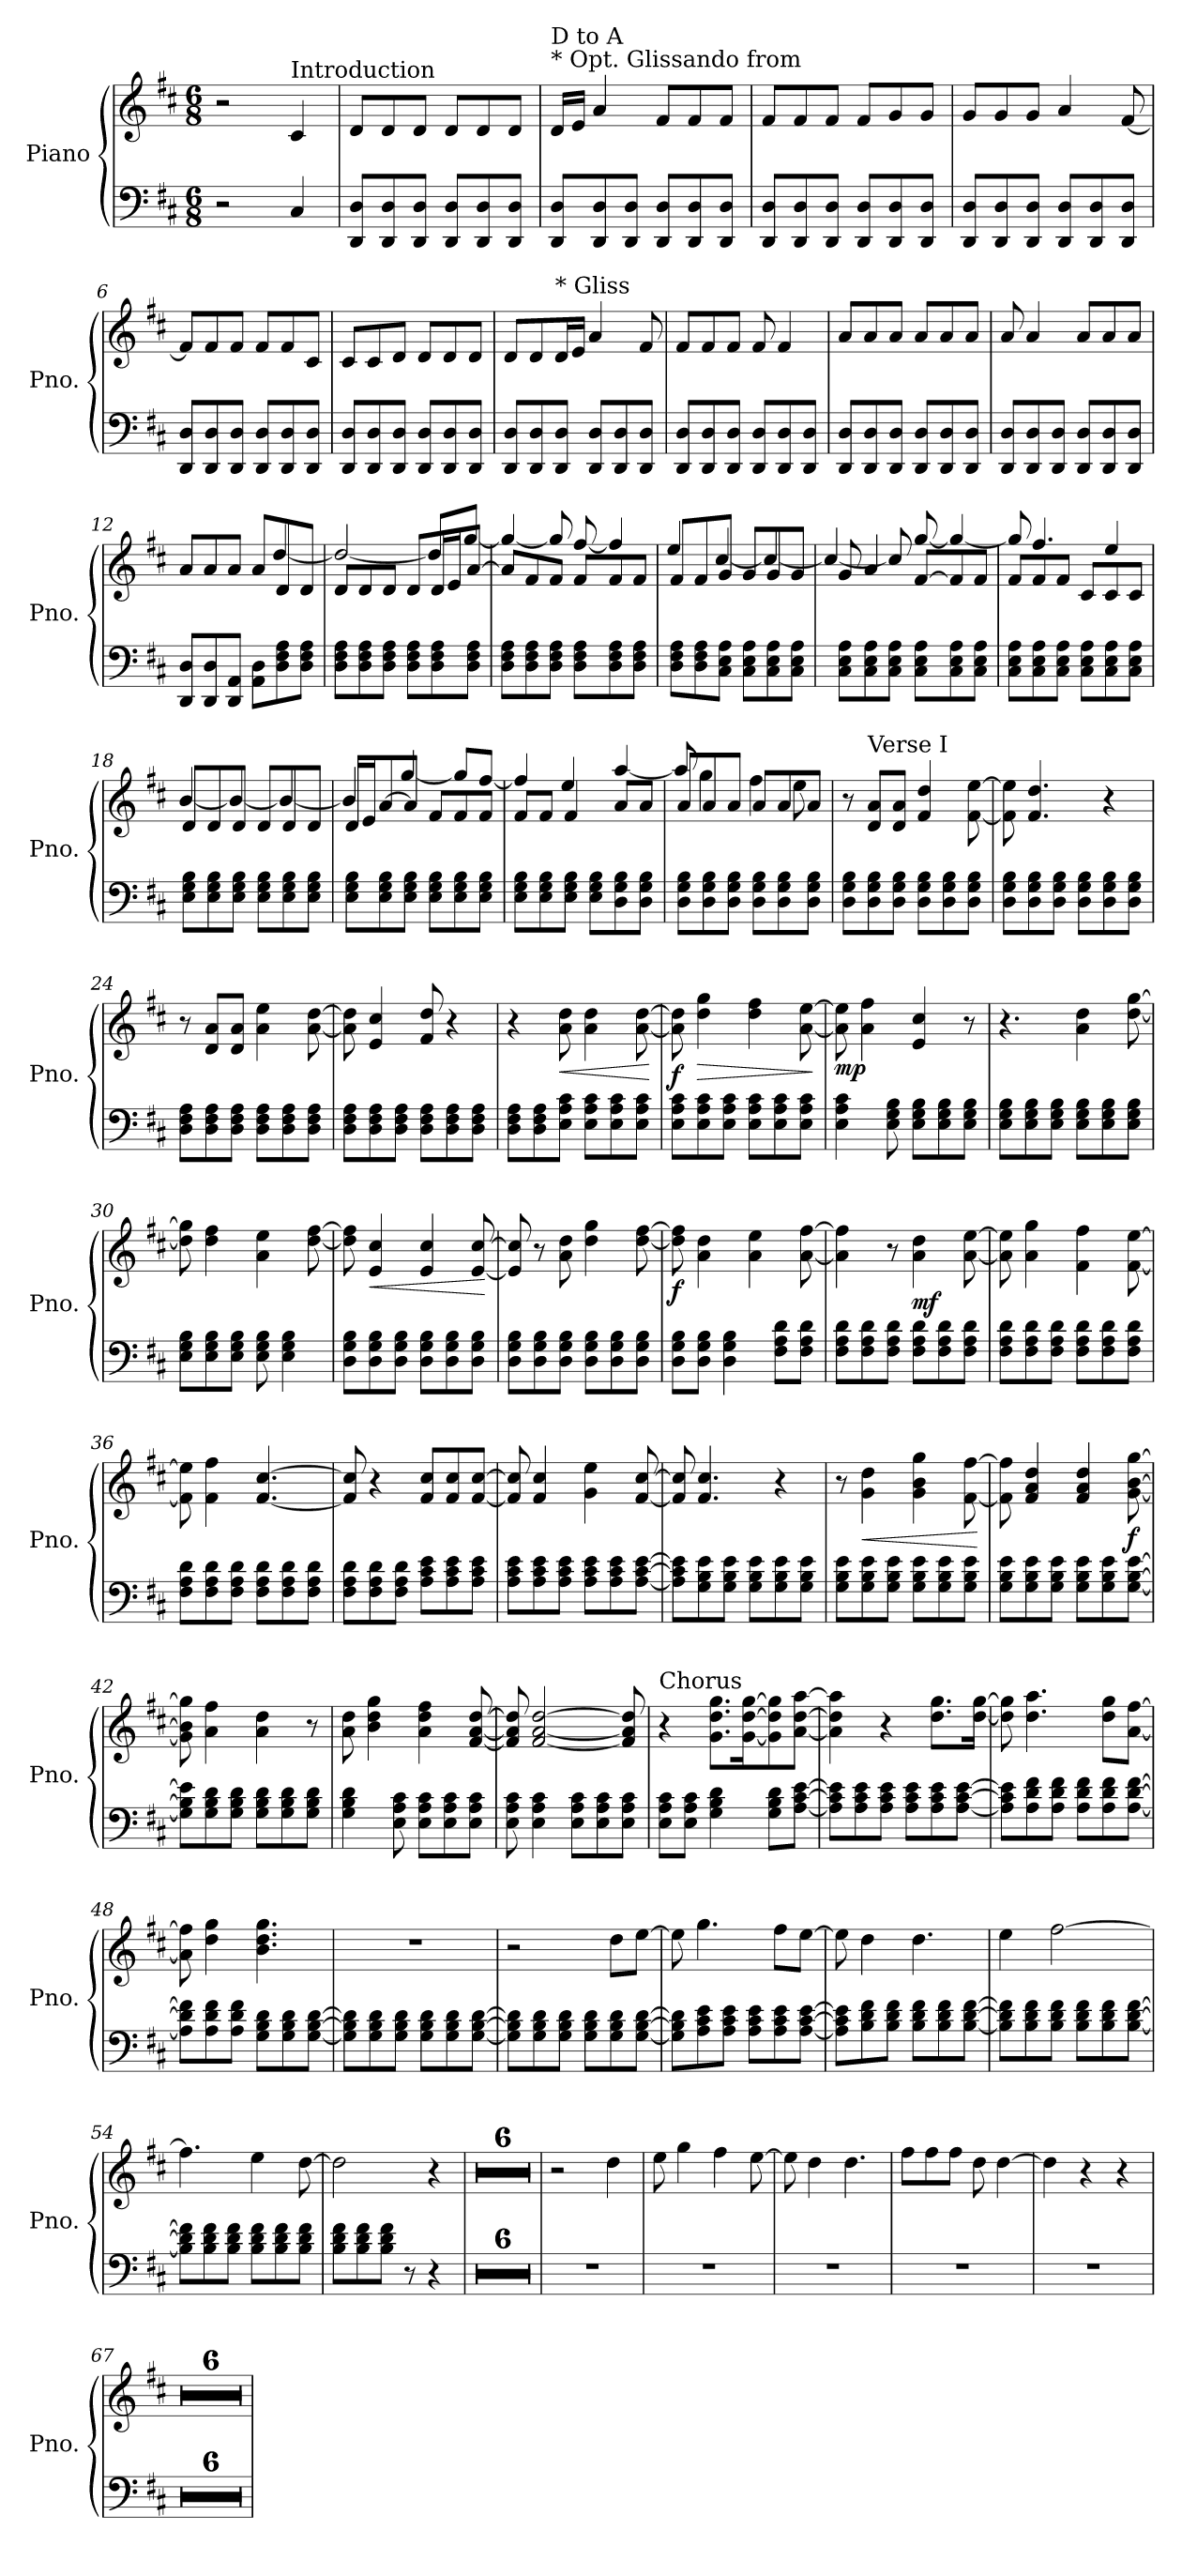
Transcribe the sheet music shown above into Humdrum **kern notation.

**kern	**kern	**dynam
*part1	*part1	*part1
*staff2	*staff1	*staff1/2
*I"Piano	*	*
*I'Pno.	*	*
*clefF4	*clefG2	*
*k[f#c#]	*k[f#c#]	*
*M6/8	*M6/8	*
=1	=1	=1
2r	2r	.
*	*MM130	*
!	!LO:TX:a:t=Introduction	!
4C#/	4c#/	.
=2	=2	=2
!	!	!LO:DY:b=2
!	!	!LO:DY:n=1:b
8DD/ 8D/L	8d/L	mp mp
8DD/ 8D/	8d/	.
8DD/ 8D/J	8d/J	.
8DD/ 8D/L	8d/L	.
8DD/ 8D/	8d/	.
8DD/ 8D/J	8d/J	.
=3	=3	=3
!	!LO:TX:a:t=* Opt. Glissando from	!
!	!LO:TX:a:t=D to A	!
8DD/ 8D/L	16d/LL	.
.	16e/JJ	.
8DD/ 8D/	4a/	.
8DD/ 8D/J	.	.
8DD/ 8D/L	8f#/L	.
8DD/ 8D/	8f#/	.
8DD/ 8D/J	8f#/J	.
=4	=4	=4
8DD/ 8D/L	8f#/L	.
8DD/ 8D/	8f#/	.
8DD/ 8D/J	8f#/J	.
8DD/ 8D/L	8f#/L	.
8DD/ 8D/	8g/	.
8DD/ 8D/J	8g/J	.
=5	=5	=5
8DD/ 8D/L	8g/L	.
8DD/ 8D/	8g/	.
8DD/ 8D/J	8g/J	.
8DD/ 8D/L	4a/	.
8DD/ 8D/	.	.
8DD/ 8D/J	[8f#/	.
!!LO:LB:g=z
=6	=6	=6
8DD/ 8D/L	8f#/L]	.
8DD/ 8D/	8f#/	.
8DD/ 8D/J	8f#/J	.
8DD/ 8D/L	8f#/L	.
8DD/ 8D/	8f#/	.
8DD/ 8D/J	8c#/J	.
=7	=7	=7
8DD/ 8D/L	8c#/L	.
8DD/ 8D/	8c#/	.
8DD/ 8D/J	8d/J	.
8DD/ 8D/L	8d/L	.
8DD/ 8D/	8d/	.
8DD/ 8D/J	8d/J	.
=8	=8	=8
8DD/ 8D/L	8d/L	.
8DD/ 8D/	8d/	.
!	!LO:TX:a:t=* Gliss	!
8DD/ 8D/J	16d/L	.
.	16e/JJ	.
8DD/ 8D/L	4a/	.
8DD/ 8D/	.	.
8DD/ 8D/J	8f#/	.
=9	=9	=9
8DD/ 8D/L	8f#/L	.
8DD/ 8D/	8f#/	.
8DD/ 8D/J	8f#/J	.
8DD/ 8D/L	8f#/	.
8DD/ 8D/	4f#/	.
8DD/ 8D/J	.	.
=10	=10	=10
8DD/ 8D/L	8a/L	.
8DD/ 8D/	8a/	.
8DD/ 8D/J	8a/J	.
8DD/ 8D/L	8a/L	.
8DD/ 8D/	8a/	.
8DD/ 8D/J	8a/J	.
!!LO:LB:g=z
=11	=11	=11
8DD/ 8D/L	8a/	.
8DD/ 8D/	4a/	.
8DD/ 8D/J	.	.
8DD/ 8D/L	8a/L	.
8DD/ 8D/	8a/	.
8DD/ 8D/J	8a/J	.
=12	=12	=12
*	*^	*
8DD/ 8D/L	8a/L	2ryy	.
8DD/ 8D/	8a/	.	.
8DD/ 8AA/J	8a/J	.	.
8AA\ 8D\L	8a/L	.	.
8D\ 8F#\ 8A\	8d/	[4dd/	.
8D\ 8F#\ 8A\J	8d/J	.	.
=13	=13	=13	=13
8D\ 8F#\ 8A\L	8d/L	2dd/_	.
8D\ 8F#\ 8A\	8d/	.	.
8D\ 8F#\ 8A\J	8d/J	.	.
8D\ 8F#\ 8A\L	8d/L	.	.
8D\ 8F#\ 8A\	16d/L	8dd/L]	.
.	16e/J	.	.
8D\ 8F#\ 8A\J	[8a/J	[8gg/J	.
=14	=14	=14	=14
8D\ 8F#\ 8A\L	8a/L]	4gg/_	.
8D\ 8F#\ 8A\	8f#/	.	.
8D\ 8F#\ 8A\J	8f#/J	8gg/]	.
8D\ 8F#\ 8A\L	8f#/L	[8ff#/	.
8D\ 8F#\ 8A\	8f#/	4ff#/]	.
8D\ 8F#\ 8A\J	8f#/J	.	.
=15	=15	=15	=15
8D\ 8F#\ 8A\L	8f#/L	4ee/	.
8D\ 8F#\ 8A\	8f#/	.	.
8C#\ 8E\ 8A\J	8g/J	[4cc#/	.
8C#\ 8E\ 8A\L	8g/L	.	.
8C#\ 8E\ 8A\	8g/	4cc#/_	.
8C#\ 8E\ 8A\J	8g/J	.	.
!!LO:LB:g=z	!!
=16	=16	=16	=16
8C#\ 8E\ 8A\L	8g/	4cc#/_	.
8C#\ 8E\ 8A\	4a/	.	.
8C#\ 8E\ 8A\J	.	8cc#/]	.
8C#\ 8E\ 8A\L	[8f#/L	[8gg/	.
8C#\ 8E\ 8A\	8f#/]	4gg/_	.
8C#\ 8E\ 8A\J	8f#/J	.	.
=17	=17	=17	=17
8C#\ 8E\ 8A\L	8f#/L	8gg/]	.
8C#\ 8E\ 8A\	8f#/	4.ff#/	.
8C#\ 8E\ 8A\J	8f#/J	.	.
8C#\ 8E\ 8A\L	8c#/L	.	.
8C#\ 8E\ 8A\	8c#/	4ee/	.
8C#\ 8E\ 8A\J	8c#/J	.	.
=18	=18	=18	=18
8E\ 8G\ 8B\L	8d/L	[4b/	.
8E\ 8G\ 8B\	8d/	.	.
8E\ 8G\ 8B\J	8d/J	4b/_	.
8E\ 8G\ 8B\L	8d/L	.	.
8E\ 8G\ 8B\	8d/	4b/_	.
8E\ 8G\ 8B\J	8d/J	.	.
=19	=19	=19	=19
8E\ 8G\ 8B\L	16d/LL	4b/]	.
.	16e/J	.	.
8E\ 8G\ 8B\	[8a/	.	.
8E\ 8G\ 8B\J	8a/J]	[4gg/	.
8E\ 8G\ 8B\L	8f#/L	.	.
8E\ 8G\ 8B\	8f#/	8gg/L]	.
8E\ 8G\ 8B\J	8f#/J	[8ff#/J	.
=20	=20	=20	=20
8E\ 8G\ 8B\L	8f#/L	4ff#/]	.
8E\ 8G\ 8B\	8f#/J	.	.
8E\ 8G\ 8B\J	4f#/	4ee/	.
8E\ 8G\ 8B\L	.	.	.
8D\ 8G\ 8B\	8a/L	[4aa/	.
8D\ 8G\ 8B\J	8a/J	.	.
!!LO:LB:g=z	!!
=21	=21	=21	=21
8D\ 8G\ 8B\L	8a/L	8aa/]	.
8D\ 8G\ 8B\	8a/	4gg\	.
8D\ 8G\ 8B\J	8a/J	.	.
8D\ 8G\ 8B\L	8a/L	4ff#\	.
8D\ 8G\ 8B\	8a/	.	.
8D\ 8G\ 8B\J	8a/J	8ee\	.
*	*v	*v	*
=22	=22	=22
8D\ 8G\ 8B\L	8r	.
!	!LO:TX:a:t=Verse I	!
!	!	!LO:DY:b=2
!	!	!LO:DY:n=1:b
8D\ 8G\ 8B\	8d/ 8a/L	mf mf
8D\ 8G\ 8B\J	8d/ 8a/J	.
8D\ 8G\ 8B\L	4f#/ 4dd/	.
8D\ 8G\ 8B\	.	.
8D\ 8G\ 8B\J	[8f#\ [8ee\	.
=23	=23	=23
8D\ 8G\ 8B\L	8f#\] 8ee\]	.
8D\ 8G\ 8B\	4.f#/ 4.dd/	.
8D\ 8G\ 8B\J	.	.
8D\ 8G\ 8B\L	.	.
8D\ 8G\ 8B\	4r	.
8D\ 8G\ 8B\J	.	.
=24	=24	=24
8D\ 8F#\ 8A\L	8r	.
8D\ 8F#\ 8A\	8d/ 8a/L	.
8D\ 8F#\ 8A\J	8d/ 8a/J	.
8D\ 8F#\ 8A\L	4a\ 4ee\	.
8D\ 8F#\ 8A\	.	.
8D\ 8F#\ 8A\J	[8a\ [8dd\	.
=25	=25	=25
8D\ 8F#\ 8A\L	8a\] 8dd\]	.
8D\ 8F#\ 8A\	4e/ 4cc#/	.
8D\ 8F#\ 8A\J	.	.
8D\ 8F#\ 8A\L	8f#/ 8dd/	.
8D\ 8F#\ 8A\	4r	.
8D\ 8F#\ 8A\J	.	.
=26	=26	=26
8D\ 8F#\ 8A\L	4r	.
8D\ 8F#\ 8A\	.	.
!	!	!LO:HP:b
8E\ 8A\ 8c#\J	8a\ 8dd\	<
8E\ 8A\ 8c#\L	4a\ 4dd\	.
8E\ 8A\ 8c#\	.	.
8E\ 8A\ 8c#\J	[8a\ [8dd\	.
.	.	[
!!LO:PB:g=z
=27	=27	=27
!	!	!LO:DY:a=2
8E\ 8A\ 8c#\L	8a\] 8dd\]	f
!	!	!LO:HP:b
8E\ 8A\ 8c#\	4dd\ 4gg\	>
8E\ 8A\ 8c#\J	.	.
8E\ 8A\ 8c#\L	4dd\ 4ff#\	.
8E\ 8A\ 8c#\	.	.
8E\ 8A\ 8c#\J	[8a\ [8ee\	.
.	.	]
=28	=28	=28
!	!	!LO:DY:b
4E\ 4A\ 4c#\	8a\] 8ee\]	mp
.	4a\ 4ff#\	.
8E\ 8G\ 8B\	.	.
8E\ 8G\ 8B\L	4e/ 4cc#/	.
8E\ 8G\ 8B\	.	.
8E\ 8G\ 8B\J	8r	.
=29	=29	=29
8E\ 8G\ 8B\L	4.r	.
8E\ 8G\ 8B\	.	.
8E\ 8G\ 8B\J	.	.
8E\ 8G\ 8B\L	4a\ 4dd\	.
8E\ 8G\ 8B\	.	.
8E\ 8G\ 8B\J	[8dd\ [8gg\	.
=30	=30	=30
8E\ 8G\ 8B\L	8dd\] 8gg\]	.
8E\ 8G\ 8B\	4dd\ 4ff#\	.
8E\ 8G\ 8B\J	.	.
8E\ 8G\ 8B\	4a\ 4ee\	.
4E\ 4G\ 4B\	.	.
.	[8dd\ [8ff#\	.
=31	=31	=31
8D\ 8G\ 8B\L	8dd\] 8ff#\]	.
!	!	!LO:HP:b
8D\ 8G\ 8B\	4e/ 4cc#/	<
8D\ 8G\ 8B\J	.	.
8D\ 8G\ 8B\L	4e/ 4cc#/	.
8D\ 8G\ 8B\	.	.
8D\ 8G\ 8B\J	[8e/ [8cc#/	.
.	.	[
=32	=32	=32
8D\ 8G\ 8B\L	8e/] 8cc#/]	.
8D\ 8G\ 8B\	8r	.
8D\ 8G\ 8B\J	8a\ 8dd\	.
8D\ 8G\ 8B\L	4dd\ 4gg\	.
8D\ 8G\ 8B\	.	.
8D\ 8G\ 8B\J	[8dd\ [8ff#\	.
!!LO:LB:g=z
=33	=33	=33
!	!	!LO:DY:b
8D\ 8G\ 8B\L	8dd\] 8ff#\]	f
8D\ 8G\ 8B\J	4a\ 4dd\	.
4D\ 4G\ 4B\	.	.
.	4a\ 4ee\	.
8F#\ 8A\ 8d\L	.	.
8F#\ 8A\ 8d\J	[8a\ [8ff#\	.
=34	=34	=34
8F#\ 8A\ 8d\L	4a\] 4ff#\]	.
8F#\ 8A\ 8d\	.	.
8F#\ 8A\ 8d\J	8r	.
!	!	!LO:DY:b
8F#\ 8A\ 8d\L	4a\ 4dd\	mf
8F#\ 8A\ 8d\	.	.
8F#\ 8A\ 8d\J	[8a\ [8ee\	.
=35	=35	=35
8F#\ 8A\ 8d\L	8a\] 8ee\]	.
8F#\ 8A\ 8d\	4a\ 4gg\	.
8F#\ 8A\ 8d\J	.	.
8F#\ 8A\ 8d\L	4f#\ 4ff#\	.
8F#\ 8A\ 8d\	.	.
8F#\ 8A\ 8d\J	[8f#\ [8ee\	.
=36	=36	=36
8F#\ 8A\ 8d\L	8f#\] 8ee\]	.
8F#\ 8A\ 8d\	4f#\ 4ff#\	.
8F#\ 8A\ 8d\J	.	.
8F#\ 8A\ 8d\L	[4.f#/ [4.cc#/	.
8F#\ 8A\ 8d\	.	.
8F#\ 8A\ 8d\J	.	.
=37	=37	=37
8F#\ 8A\ 8d\L	8f#/] 8cc#/]	.
8F#\ 8A\ 8d\	4r	.
8F#\ 8A\ 8d\J	.	.
8A\ 8c#\ 8e\L	8f#/ 8cc#/L	.
8A\ 8c#\ 8e\	8f#/ 8cc#/	.
8A\ 8c#\ 8e\J	[8f#/ [8cc#/J	.
!!LO:LB:g=z
=38	=38	=38
8A\ 8c#\ 8e\L	8f#/] 8cc#/]	.
8A\ 8c#\ 8e\	4f#/ 4cc#/	.
8A\ 8c#\ 8e\J	.	.
8A\ 8c#\ 8e\L	4g\ 4ee\	.
8A\ 8c#\ 8e\	.	.
[8A\ [8c#\ [8e\J	[8f#/ [8cc#/	.
=39	=39	=39
8A\] 8c#\] 8e\]L	8f#/] 8cc#/]	.
8G\ 8B\ 8e\	4.f#/ 4.cc#/	.
8G\ 8B\ 8e\J	.	.
8G\ 8B\ 8e\L	.	.
8G\ 8B\ 8e\	4r	.
8G\ 8B\ 8e\J	.	.
=40	=40	=40
8G\ 8B\ 8e\L	8r	.
!	!	!LO:HP:b
8G\ 8B\ 8e\	4g\ 4dd\	<
8G\ 8B\ 8e\J	.	.
8G\ 8B\ 8e\L	4g\ 4b\ 4gg\	.
8G\ 8B\ 8e\	.	.
8G\ 8B\ 8e\J	[8f#\ [8ff#\	.
.	.	[
=41	=41	=41
8G\ 8B\ 8e\L	8f#\] 8ff#\]	.
8G\ 8B\ 8e\	4f#/ 4a/ 4dd/	.
8G\ 8B\ 8e\J	.	.
8G\ 8B\ 8e\L	4f#/ 4a/ 4dd/	.
8G\ 8B\ 8e\	.	.
!	!	!LO:DY:b
[8G\ [8B\ [8e\J	[8g\ [8b\ [8gg\	f
=42	=42	=42
8G\] 8B\] 8e\]L	8g\] 8b\] 8gg\]	.
8G\ 8B\ 8d\	4a\ 4ff#\	.
8G\ 8B\ 8d\J	.	.
8G\ 8B\ 8d\L	4a\ 4dd\	.
8G\ 8B\ 8d\	.	.
8G\ 8B\ 8d\J	8r	.
!!LO:LB:g=z
=43	=43	=43
4G\ 4B\ 4d\	8a\ 8dd\	.
.	4b\ 4dd\ 4gg\	.
8E\ 8A\ 8c#\	.	.
8E\ 8A\ 8c#\L	4a\ 4dd\ 4ff#\	.
8E\ 8A\ 8c#\	.	.
8E\ 8A\ 8c#\J	[8f#/ [8a/ [8dd/	.
=44	=44	=44
8E\ 8A\ 8c#\	8f#/] 8a/] 8dd/]	.
4E\ 4A\ 4c#\	[2f#/ [2a/ [2dd/	.
8E\ 8A\ 8c#\L	.	.
8E\ 8A\ 8c#\	.	.
8E\ 8A\ 8c#\J	8f#/] 8a/] 8dd/]	.
=45	=45	=45
!	!LO:TX:a:t=Chorus	!
8E\ 8A\ 8c#\L	4r	.
8E\ 8A\ 8c#\J	.	.
4G\ 4B\ 4d\	8.g\ 8.dd\ 8.gg\L	.
.	[16g\ [16dd\ [16gg\K	.
8G\ 8B\ 8d\L	8g\] 8dd\] 8gg\]	.
[8A\ [8c#\ [8e\J	[8a\ [8dd\ [8aa\J	.
=46	=46	=46
8A\] 8c#\] 8e\]L	4a\] 4dd\] 4aa\]	.
8A\ 8c#\ 8e\	.	.
8A\ 8c#\ 8e\J	4r	.
8A\ 8c#\ 8e\L	.	.
8A\ 8c#\ 8e\	8.dd\ 8.gg\L	.
[8A\ [8c#\ [8e\J	.	.
.	[16dd\ [16gg\Jk	.
=47	=47	=47
8A\] 8c#\] 8e\]L	8dd\] 8gg\]	.
8A\ 8d\ 8f#\	4.dd\ 4.aa\	.
8A\ 8d\ 8f#\J	.	.
8A\ 8d\ 8f#\L	.	.
8A\ 8d\ 8f#\	8dd\ 8gg\L	.
[8A\ [8d\ [8f#\J	[8a\ [8ff#\J	.
!!LO:LB:g=z
=48	=48	=48
8A\] 8d\] 8f#\]L	8a\] 8ff#\]	.
8A\ 8d\ 8f#\	4dd\ 4gg\	.
8A\ 8d\ 8f#\J	.	.
8G\ 8B\ 8d\L	4.b\ 4.dd\ 4.gg\	.
8G\ 8B\ 8d\	.	.
[8G\ [8B\ [8d\J	.	.
=49	=49	=49
8G\] 8B\] 8d\]L	2.r	.
8G\ 8B\ 8d\	.	.
8G\ 8B\ 8d\J	.	.
8G\ 8B\ 8d\L	.	.
8G\ 8B\ 8d\	.	.
[8G\ [8B\ [8d\J	.	.
=50	=50	=50
8G\] 8B\] 8d\]L	2r	.
8G\ 8B\ 8d\	.	.
8G\ 8B\ 8d\J	.	.
8G\ 8B\ 8d\L	.	.
8G\ 8B\ 8d\	8dd\L	.
[8G\ [8B\ [8d\J	[8ee\J	.
=51	=51	=51
8G\] 8B\] 8d\]L	8ee\]	.
8A\ 8c#\ 8e\	4.gg\	.
8A\ 8c#\ 8e\J	.	.
8A\ 8c#\ 8e\L	.	.
8A\ 8c#\ 8e\	8ff#\L	.
[8A\ [8c#\ [8e\J	[8ee\J	.
=52	=52	=52
8A\] 8c#\] 8e\]L	8ee\]	.
8B\ 8d\ 8f#\	4dd\	.
8B\ 8d\ 8f#\J	.	.
8B\ 8d\ 8f#\L	4.dd\	.
8B\ 8d\ 8f#\	.	.
[8B\ [8d\ [8f#\J	.	.
!!LO:PB:g=z
=53	=53	=53
8B\] 8d\] 8f#\]L	4ee\	.
8B\ 8d\ 8f#\	.	.
8B\ 8d\ 8f#\J	[2ff#\	.
8B\ 8d\ 8f#\L	.	.
8B\ 8d\ 8f#\	.	.
[8B\ [8d\ [8f#\J	.	.
=54	=54	=54
8B\] 8d\] 8f#\]L	4.ff#\]	.
8B\ 8d\ 8f#\	.	.
8B\ 8d\ 8f#\J	.	.
8B\ 8d\ 8f#\L	4ee\	.
8B\ 8d\ 8f#\	.	.
8B\ 8d\ 8f#\J	[8dd\	.
=55	=55	=55
8B\ 8d\ 8f#\L	2dd\]	.
8B\ 8d\ 8f#\	.	.
8B\ 8d\ 8f#\J	.	.
8r	.	.
4r	4r	.
=56	=56	=56
2.r	2.r	.
=57	=57	=57
2.r	2.r	.
=58	=58	=58
2.r	2.r	.
=59	=59	=59
2.r	2.r	.
=60	=60	=60
2.r	2.r	.
=61	=61	=61
2.r	2.r	.
=62	=62	=62
2.r	2r	.
.	4dd\	.
!!LO:LB:g=z
=63	=63	=63
2.r	8ee\	.
.	4gg\	.
.	4ff#\	.
.	[8ee\	.
=64	=64	=64
2.r	8ee\]	.
.	4dd\	.
.	4.dd\	.
=65	=65	=65
2.r	8ff#\L	.
.	8ff#\	.
.	8ff#\J	.
.	8dd\	.
.	[4dd\	.
=66	=66	=66
2.r	4dd\]	.
.	4r	.
.	4r	.
=67	=67	=67
2.r	2.r	.
=68	=68	=68
2.r	2.r	.
=69	=69	=69
2.r	2.r	.
=70	=70	=70
2.r	2.r	.
=71	=71	=71
2.r	2.r	.
=72	=72	=72
2.r	2.r	.
=	=	=
*-	*-	*-
